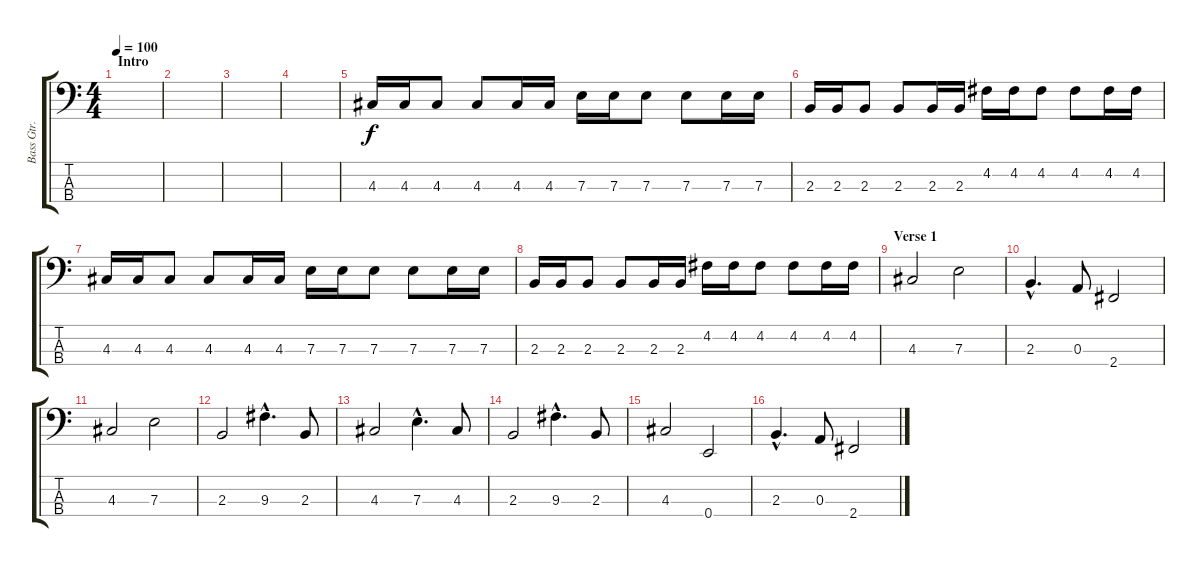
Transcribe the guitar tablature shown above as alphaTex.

\track ("Bass Gtr." "Bass Gtr.") {instrument electricbasspick}
\staff {score tabs}
\tuning (G2 D2 A1 E1) {hide}
\ts (4 4)
\section ("" "Intro")
\tempo 100
\clef f4
\ks c
|
|
|
|
4.3.16 4.3.16 4.3.8 4.3.8 4.3.16 4.3.16 7.3.16 7.3.16 7.3.8 7.3.8 7.3.16 7.3.16 |
2.3.16 2.3.16 2.3.8 2.3.8 2.3.16 2.3.16 4.2.16 4.2.16 4.2.8 4.2.8 4.2.16 4.2.16 |
4.3.16 4.3.16 4.3.8 4.3.8 4.3.16 4.3.16 7.3.16 7.3.16 7.3.8 7.3.8 7.3.16 7.3.16 |
2.3.16 2.3.16 2.3.8 2.3.8 2.3.16 2.3.16 4.2.16 4.2.16 4.2.8 4.2.8 4.2.16 4.2.16 |
\section ("" "Verse 1")
4.3.2 7.3.2 |
2.3{hac}.4{d} 0.3.8 2.4.2 |
4.3.2 7.3.2 |
2.3.2 9.3{hac}.4{d} 2.3.8 |
4.3.2 7.3{hac}.4{d} 4.3.8 |
2.3.2 9.3{hac}.4{d} 2.3.8 |
4.3.2 0.4.2 |
2.3{hac}.4{d} 0.3.8 2.4.2
